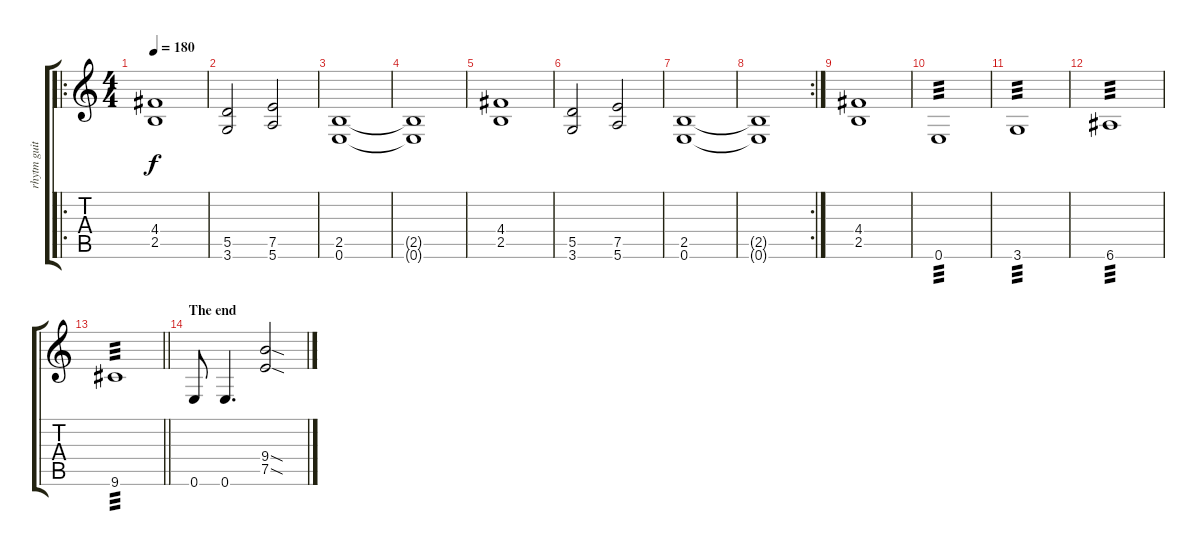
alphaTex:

\track ("rhytm guitar" "rhytm guit") {instrument distortionguitar}
\staff {score tabs}
\tuning (E4 B3 G3 D3 A2 E2) {hide}
\ro
\ts (4 4)
\tempo 180
\clef g2
\ks c
(4.4 2.5).1{dy f} |
(5.5 3.6).2 (7.5 5.6).2 |
(2.5 0.6).1 |
(2.5{t} 0.6{t}).1 |
(4.4 2.5).1 |
(5.5 3.6).2 (7.5 5.6).2 |
(2.5 0.6).1 |
\rc 2
(2.5{t} 0.6{t}).1 |
(4.4 2.5).1 |
0.6.1{tp 3} |
3.6.1{tp 3} |
6.6.1{tp 3} |
\barLineRight lightlight
9.6.1{tp 3} |
\section ("" "The end")
0.6.8 0.6.4{d} (9.4{sod} 7.5{sod}).2
